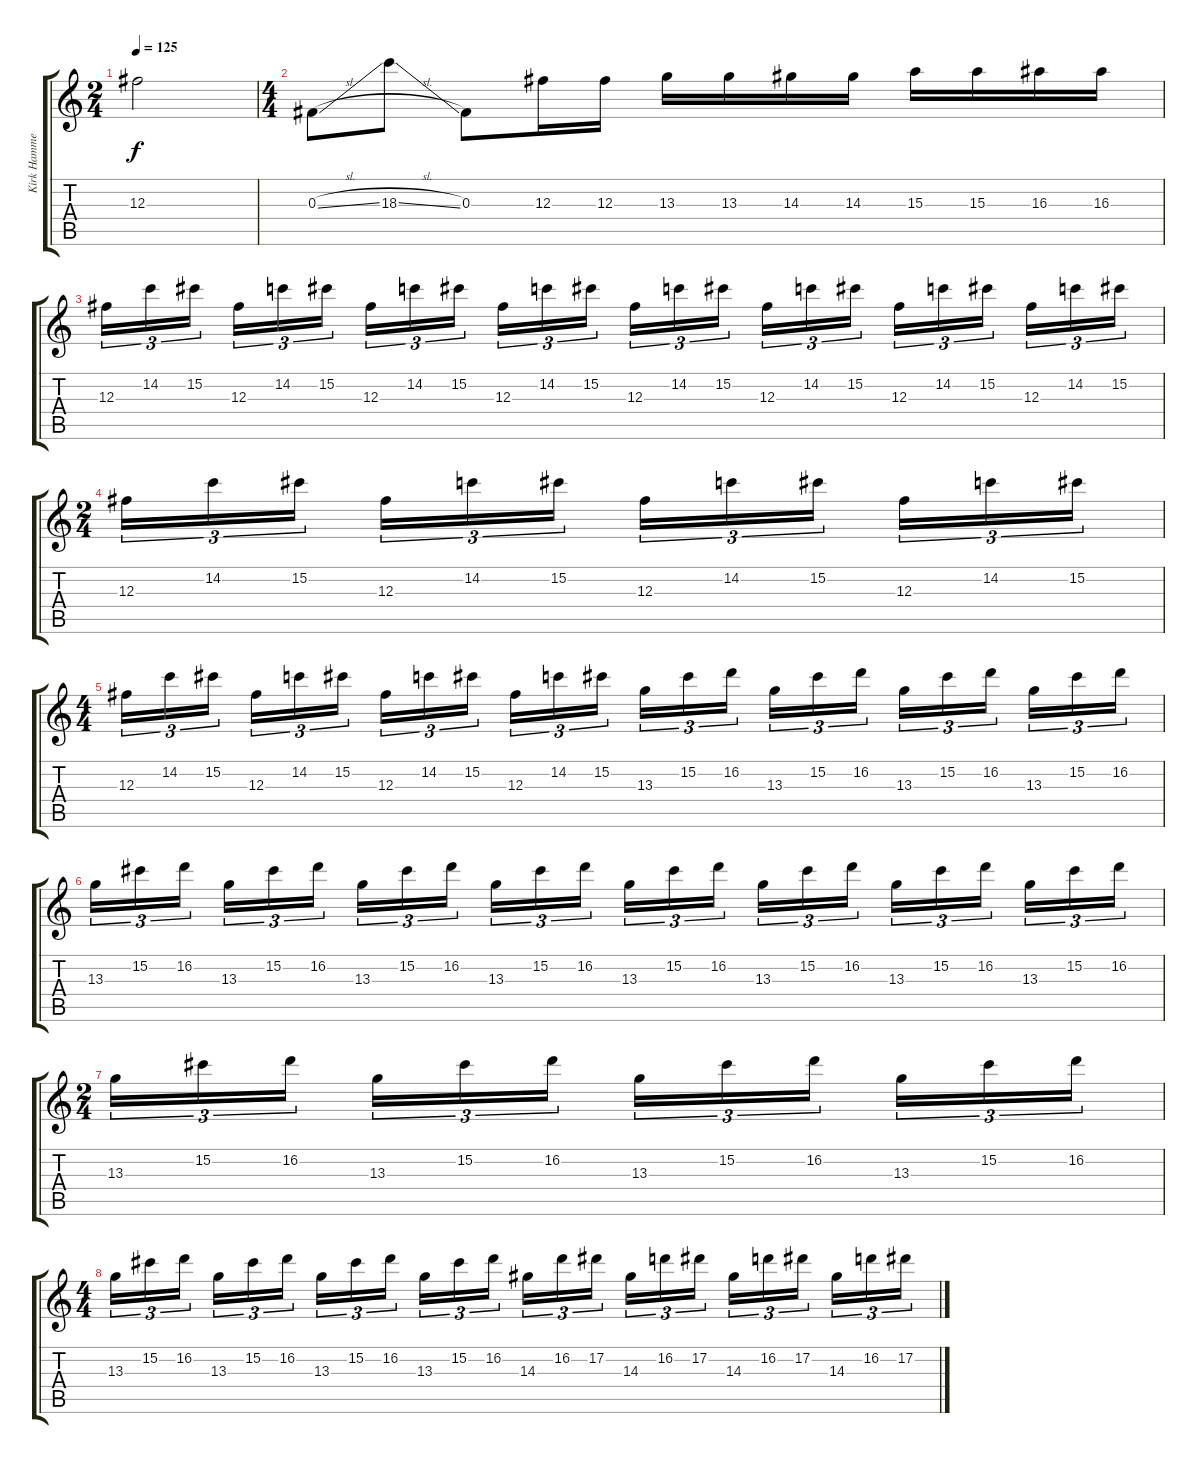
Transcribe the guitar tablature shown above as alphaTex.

\track ("Kirk Hammett (Guitar)" "Kirk Hamme") {mute instrument distortionguitar}
\staff {score tabs}
\tuning (Eb4 Bb3 Gb3 Db3 Ab2 Eb2) {hide}
\ts (2 4)
\tempo 125
\clef g2
\ks c
12.3{t}.2{dy f} |
\ts (4 4)
0.3{sl}.8 18.3{sl}.8 0.3.8 12.3.16 12.3.16 13.3.16 13.3.16 14.3.16 14.3.16 15.3.16 15.3.16 16.3.16 16.3.16 |
12.3.16{tu (3 2)} 14.2.16{tu (3 2)} 15.2.16{tu (3 2) beam splitsecondary} 12.3.16{tu (3 2)} 14.2.16{tu (3 2)} 15.2.16{tu (3 2)} 12.3.16{tu (3 2)} 14.2.16{tu (3 2)} 15.2.16{tu (3 2) beam splitsecondary} 12.3.16{tu (3 2)} 14.2.16{tu (3 2)} 15.2.16{tu (3 2)} 12.3.16{tu (3 2)} 14.2.16{tu (3 2)} 15.2.16{tu (3 2) beam splitsecondary} 12.3.16{tu (3 2)} 14.2.16{tu (3 2)} 15.2.16{tu (3 2)} 12.3.16{tu (3 2)} 14.2.16{tu (3 2)} 15.2.16{tu (3 2) beam splitsecondary} 12.3.16{tu (3 2)} 14.2.16{tu (3 2)} 15.2.16{tu (3 2)} |
\ts (2 4)
12.3.16{tu (3 2)} 14.2.16{tu (3 2)} 15.2.16{tu (3 2) beam splitsecondary} 12.3.16{tu (3 2)} 14.2.16{tu (3 2)} 15.2.16{tu (3 2)} 12.3.16{tu (3 2)} 14.2.16{tu (3 2)} 15.2.16{tu (3 2) beam splitsecondary} 12.3.16{tu (3 2)} 14.2.16{tu (3 2)} 15.2.16{tu (3 2)} |
\ts (4 4)
12.3.16{tu (3 2)} 14.2.16{tu (3 2)} 15.2.16{tu (3 2) beam splitsecondary} 12.3.16{tu (3 2)} 14.2.16{tu (3 2)} 15.2.16{tu (3 2)} 12.3.16{tu (3 2)} 14.2.16{tu (3 2)} 15.2.16{tu (3 2) beam splitsecondary} 12.3.16{tu (3 2)} 14.2.16{tu (3 2)} 15.2.16{tu (3 2)} 13.3.16{tu (3 2)} 15.2.16{tu (3 2)} 16.2.16{tu (3 2) beam splitsecondary} 13.3.16{tu (3 2)} 15.2.16{tu (3 2)} 16.2.16{tu (3 2)} 13.3.16{tu (3 2)} 15.2.16{tu (3 2)} 16.2.16{tu (3 2) beam splitsecondary} 13.3.16{tu (3 2)} 15.2.16{tu (3 2)} 16.2.16{tu (3 2)} |
13.3.16{tu (3 2)} 15.2.16{tu (3 2)} 16.2.16{tu (3 2) beam splitsecondary} 13.3.16{tu (3 2)} 15.2.16{tu (3 2)} 16.2.16{tu (3 2)} 13.3.16{tu (3 2)} 15.2.16{tu (3 2)} 16.2.16{tu (3 2) beam splitsecondary} 13.3.16{tu (3 2)} 15.2.16{tu (3 2)} 16.2.16{tu (3 2)} 13.3.16{tu (3 2)} 15.2.16{tu (3 2)} 16.2.16{tu (3 2) beam splitsecondary} 13.3.16{tu (3 2)} 15.2.16{tu (3 2)} 16.2.16{tu (3 2)} 13.3.16{tu (3 2)} 15.2.16{tu (3 2)} 16.2.16{tu (3 2) beam splitsecondary} 13.3.16{tu (3 2)} 15.2.16{tu (3 2)} 16.2.16{tu (3 2)} |
\ts (2 4)
13.3.16{tu (3 2)} 15.2.16{tu (3 2)} 16.2.16{tu (3 2) beam splitsecondary} 13.3.16{tu (3 2)} 15.2.16{tu (3 2)} 16.2.16{tu (3 2)} 13.3.16{tu (3 2)} 15.2.16{tu (3 2)} 16.2.16{tu (3 2) beam splitsecondary} 13.3.16{tu (3 2)} 15.2.16{tu (3 2)} 16.2.16{tu (3 2)} |
\ts (4 4)
13.3.16{tu (3 2)} 15.2.16{tu (3 2)} 16.2.16{tu (3 2) beam splitsecondary} 13.3.16{tu (3 2)} 15.2.16{tu (3 2)} 16.2.16{tu (3 2)} 13.3.16{tu (3 2)} 15.2.16{tu (3 2)} 16.2.16{tu (3 2) beam splitsecondary} 13.3.16{tu (3 2)} 15.2.16{tu (3 2)} 16.2.16{tu (3 2)} 14.3.16{tu (3 2)} 16.2.16{tu (3 2)} 17.2.16{tu (3 2) beam splitsecondary} 14.3.16{tu (3 2)} 16.2.16{tu (3 2)} 17.2.16{tu (3 2)} 14.3.16{tu (3 2)} 16.2.16{tu (3 2)} 17.2.16{tu (3 2) beam splitsecondary} 14.3.16{tu (3 2)} 16.2.16{tu (3 2)} 17.2.16{tu (3 2)}
